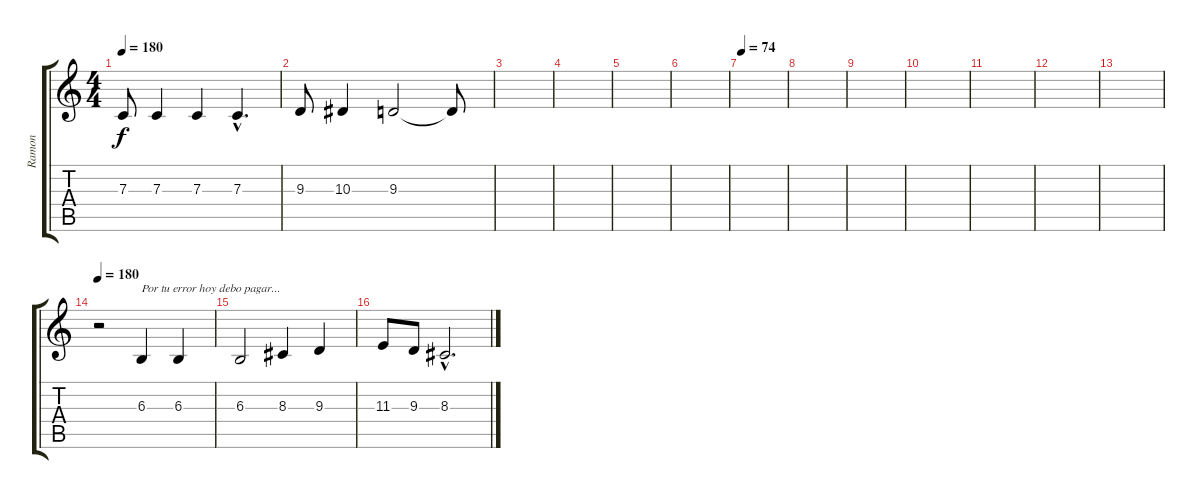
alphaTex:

\track ("Ramon" "Ramon") {instrument lead6voice}
\staff {score tabs}
\tuning (D4 A3 F3 C3 G2 D2) {hide}
\ts (4 4)
\tempo 180
\clef g2
\ks c
7.3.8{dy f} 7.3.4 7.3.4 7.3{hac}.4{d} |
9.3.8 10.3.4 9.3.2 9.3{t}.8 |
|
|
|
|
\tempo 74
|
|
|
|
|
|
|
\tempo 180
r.2 6.3.4{txt "Por tu error hoy debo pagar..."} 6.3.4 |
6.3.2 8.3.4 9.3.4 |
11.3.8 9.3.8 8.3{hac}.2{d}
